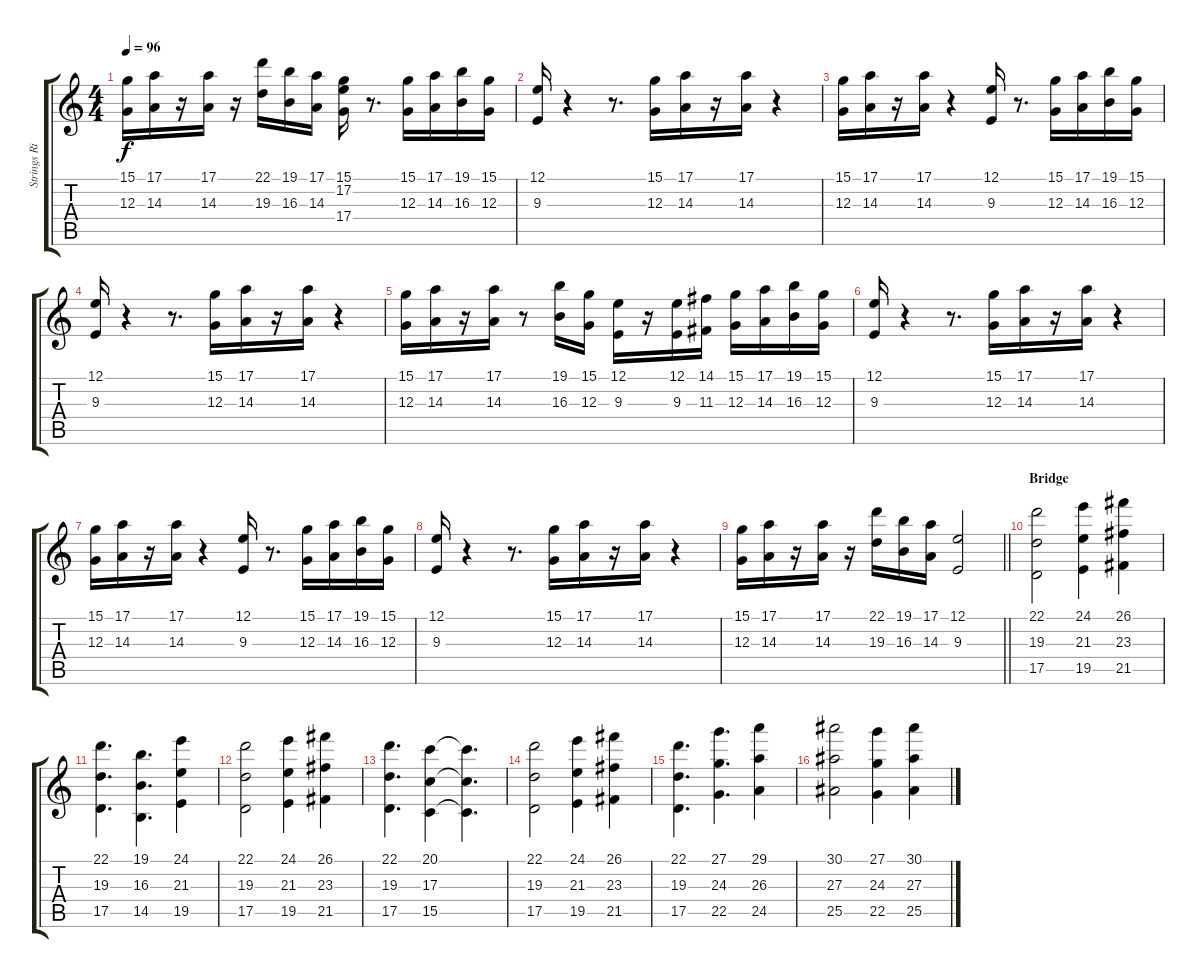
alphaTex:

\track ("Strings Riff" "Strings Ri") {instrument stringensemble1}
\staff {score tabs}
\tuning (E4 B3 G3 D3 A2 E2) {hide}
\ts (4 4)
\tempo 96
\clef g2
\ks c
(15.1 12.3).16{dy f} (17.1 14.3).16 r.16 (17.1 14.3).16 r.16 (22.1 19.3).16 (19.1 16.3).16 (17.1 14.3).16 (15.1 17.2 17.4).16 r.8{d} (15.1 12.3).16 (17.1 14.3).16 (19.1 16.3).16 (15.1 12.3).16 |
(12.1 9.3).16 r.4 r.8{d} (15.1 12.3).16 (17.1 14.3).16 r.16 (17.1 14.3).16 r.4 |
(15.1 12.3).16 (17.1 14.3).16 r.16 (17.1 14.3).16 r.4 (12.1 9.3).16 r.8{d} (15.1 12.3).16 (17.1 14.3).16 (19.1 16.3).16 (15.1 12.3).16 |
(12.1 9.3).16 r.4 r.8{d} (15.1 12.3).16 (17.1 14.3).16 r.16 (17.1 14.3).16 r.4 |
(15.1 12.3).16 (17.1 14.3).16 r.16 (17.1 14.3).16 r.8 (19.1 16.3).16 (15.1 12.3).16 (12.1 9.3).16 r.16 (12.1 9.3).16 (14.1 11.3).16 (15.1 12.3).16 (17.1 14.3).16 (19.1 16.3).16 (15.1 12.3).16 |
(12.1 9.3).16 r.4 r.8{d} (15.1 12.3).16 (17.1 14.3).16 r.16 (17.1 14.3).16 r.4 |
(15.1 12.3).16 (17.1 14.3).16 r.16 (17.1 14.3).16 r.4 (12.1 9.3).16 r.8{d} (15.1 12.3).16 (17.1 14.3).16 (19.1 16.3).16 (15.1 12.3).16 |
(12.1 9.3).16 r.4 r.8{d} (15.1 12.3).16 (17.1 14.3).16 r.16 (17.1 14.3).16 r.4 |
\barLineRight lightlight
(15.1 12.3).16 (17.1 14.3).16 r.16 (17.1 14.3).16 r.16 (22.1 19.3).16 (19.1 16.3).16 (17.1 14.3).16 (12.1 9.3).2 |
\section ("" "Bridge")
(22.1 19.3 17.5).2 (24.1 21.3 19.5).4 (26.1 23.3 21.5).4 |
(22.1 19.3 17.5).4{d} (19.1 16.3 14.5).4{d} (24.1 21.3 19.5).4 |
(22.1 19.3 17.5).2 (24.1 21.3 19.5).4 (26.1 23.3 21.5).4 |
(22.1 19.3 17.5).4{d} (20.1 17.3 15.5).4 (20.1{t} 17.3{t} 15.5{t}).4{d} |
(22.1 19.3 17.5).2 (24.1 21.3 19.5).4 (26.1 23.3 21.5).4 |
(22.1 19.3 17.5).4{d} (27.1 24.3 22.5).4{d} (29.1 26.3 24.5).4 |
(30.1 27.3 25.5).2 (27.1 24.3 22.5).4 (30.1 27.3 25.5).4
